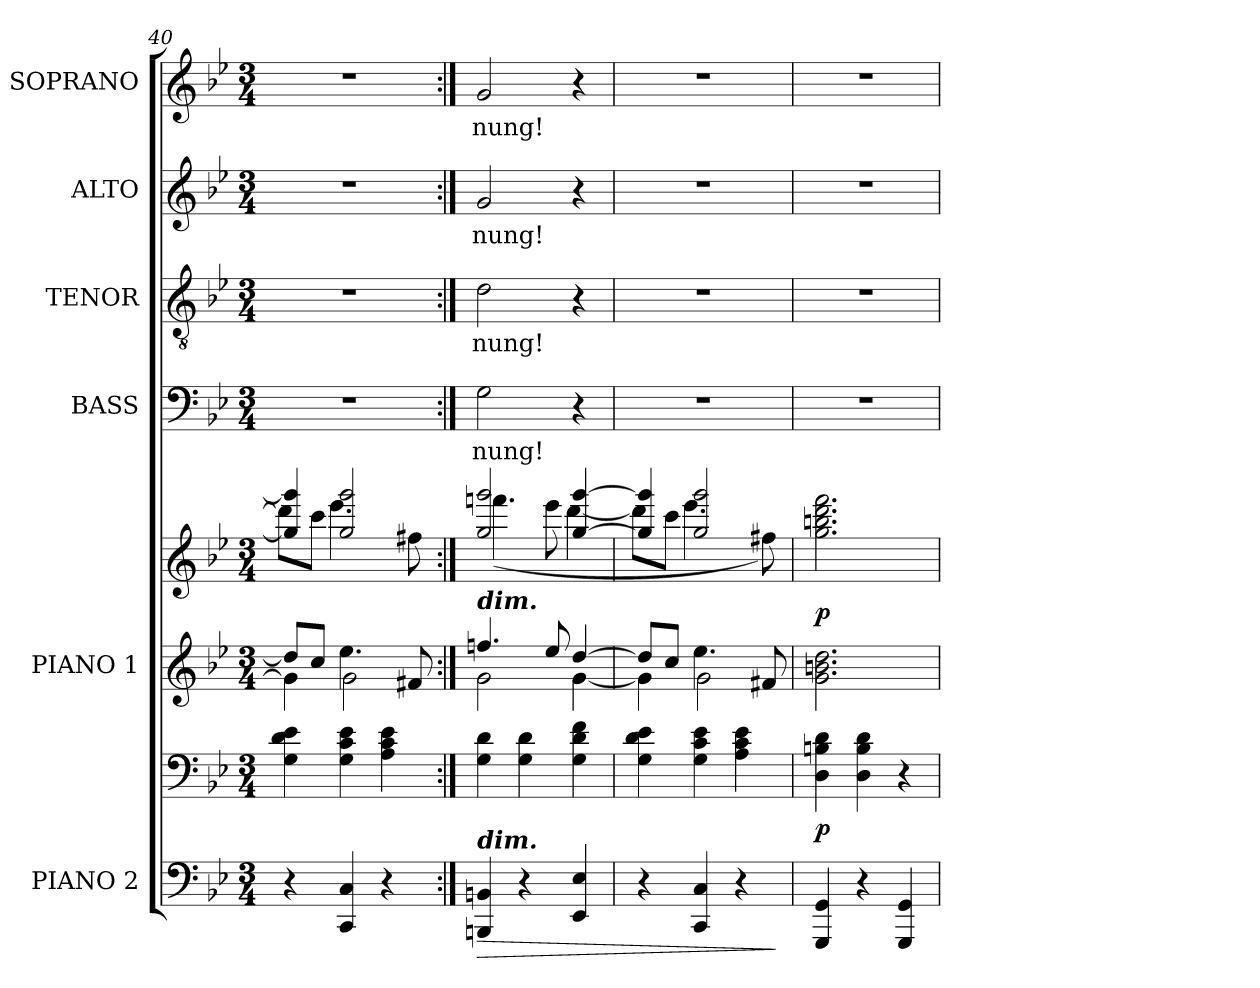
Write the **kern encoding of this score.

**kern	**kern	**dynam	**kern	**kern	**dynam	**kern	**text	**kern	**text	**kern	**text	**kern	**text
*part6	*part6	*part6	*part5	*part5	*part5	*part4	*part4	*part3	*part3	*part2	*part2	*part1	*part1
*staff8	*staff7	*staff7/8	*staff6	*staff5	*staff5/6	*staff4	*staff4	*staff3	*staff3	*staff2	*staff2	*staff1	*staff1
*I"PIANO 2	*	*	*I"PIANO 1	*	*	*I"BASS	*	*I"TENOR	*	*I"ALTO	*	*I"SOPRANO	*
*I'Pno.	*	*	*I'Pno.	*	*	*I'B.	*	*I'T.	*	*I'A.	*	*I'S.	*
*clefF4	*clefF4	*	*clefG2	*clefG2	*	*clefF4	*	*clefGv2	*	*clefG2	*	*clefG2	*
*	*	*	*	*	*	*	*	*ITrd7c12	*	*	*	*	*
*k[b-e-]	*k[b-e-]	*	*k[b-e-]	*k[b-e-]	*	*k[b-e-]	*	*k[b-e-]	*	*k[b-e-]	*	*k[b-e-]	*
*B-:	*B-:	*	*B-:	*B-:	*	*B-:	*	*B-:	*	*B-:	*	*B-:	*
*M3/4	*M3/4	*	*M3/4	*M3/4	*	*M3/4	*	*M3/4	*	*M3/4	*	*M3/4	*
=40	=40	=40	=40	=40	=40	=40	=40	=40	=40	=40	=40	=40	=40
*	*	*	*^	*^	*	*	*	*	*	*	*	*	*
!	!	!	!	!	!	!	!	!LO:N:vis=1	!	!LO:N:vis=1	!	!LO:N:vis=1	!	!LO:N:vis=1	!
4r	4Gi\ 4di 4e-i	.	8ddi/L]	4gi\]	4ggi/] 4gggi]	8dddi\L]	.	2.r	.	2.r	.	2.r	.	2.r	.
.	.	.	8cci/J	.	.	8ccci\J	.	.	.	.	.	.	.	.	.
4CCi/ 4Ci	4Gi\ 4ci 4e-i	.	4.ee-i\	2gi\	2ggi/ 2gggi	4.eee-i\	.	.	.	.	.	.	.	.	.
4r	4Ai\ 4ci 4e-i	.	.	.	.	.	.	.	.	.	.	.	.	.	.
.	.	.	8f#Xi/	.	.	8ff#Xi\	.	.	.	.	.	.	.	.	.
=41:|!	=41:|!	=41:|!	=41:|!	=41:|!	=41:|!	=41:|!	=41:|!	=41:|!	=41:|!	=41:|!	=41:|!	=41:|!	=41:|!	=41:|!	=41:|!
!	!	!LO:HP:b=2	!	!	!	!	!	!	!	!	!	!	!	!	!
!	!	!	!	!	!	!	!	!	!LO:LY:b:color=#000000	!	!	!	!	!	!
!	!	!	!	!	!	!	!	!	!	!	!LO:LY:b:color=#000000	!	!	!	!
!	!	!	!	!	!	!	!	!	!	!	!	!	!LO:LY:b:color=#000000	!	!
!	!	!	!LO:TX:a:Bi:t=dim.	!	!	!	!	!	!	!	!	!	!	!	!
!LO:TX:a:Bi:t=dim.	!	!	!	!	!	!	!	!	!	!	!	!	!	!	!
!	!	!	!	!	!	!	!	!	!	!	!	!	!	!	!LO:LY:b:color=#000000
4BBBni/ 4BBni	4Gi\ 4di	>	4.ffni/	2gi\	2ggi/ 2gggi	(4.fffni\	.	2Gi\	- nung!	2Di\	- nung!	2gi/	- nung!	2gi/	- nung!
4r	4Gi\ 4di	.	.	.	.	.	.	.	.	.	.	.	.	.	.
.	.	.	8ee-i/	.	.	8eee-i\	.	.	.	.	.	.	.	.	.
4EE-i/ 4E-i	4Gi\ 4di 4fi	.	[4ddi/	[4gi\	[4ggi/ [4gggi	[4dddi\	.	4r	.	4r	.	4r	.	4r	.
=42	=42	=42	=42	=42	=42	=42	=42	=42	=42	=42	=42	=42	=42	=42	=42
!	!	!	!	!	!	!	!	!LO:N:vis=1	!	!LO:N:vis=1	!	!LO:N:vis=1	!	!LO:N:vis=1	!
4r	4Gi\ 4di 4e-i	.	8ddi/L]	4gi\]	4ggi/] 4gggi]	8dddi\L]	.	2.r	.	2.r	.	2.r	.	2.r	.
.	.	.	8cci/J	.	.	8ccci\J	.	.	.	.	.	.	.	.	.
4CCi/ 4Ci	4Gi\ 4ci 4e-i	.	4.ee-i\	2gi\	2ggi/ 2gggi	4.eee-i\	.	.	.	.	.	.	.	.	.
4r	4Ai\ 4ci 4e-i	.	.	.	.	.	.	.	.	.	.	.	.	.	.
.	.	.	8f#Xi/	.	.	8ff#Xi\)	.	.	.	.	.	.	.	.	.
*	*	*	*v	*v	*	*	*	*	*	*	*	*	*	*	*
*	*	*	*	*v	*v	*	*	*	*	*	*	*	*	*
.	.	]	.	.	.	.	.	.	.	.	.	.	.
=43	=43	=43	=43	=43	=43	=43	=43	=43	=43	=43	=43	=43	=43
!	!	!	!	!	!	!LO:N:vis=1	!	!LO:N:vis=1	!	!LO:N:vis=1	!	!LO:N:vis=1	!
4GGGi/ 4GGi	4Di\ 4Bni 4di	p	2.gi\ 2.bni 2.ddi	2.ggi\ 2.bbni 2.dddi 2.fffi	p	2.r	.	2.r	.	2.r	.	2.r	.
4r	4Di\ 4Bi 4di	.	.	.	.	.	.	.	.	.	.	.	.
4GGGi/ 4GGi	4r	.	.	.	.	.	.	.	.	.	.	.	.
=	=	=	=	=	=	=	=	=	=	=	=	=	=
*-	*-	*-	*-	*-	*-	*-	*-	*-	*-	*-	*-	*-	*-
